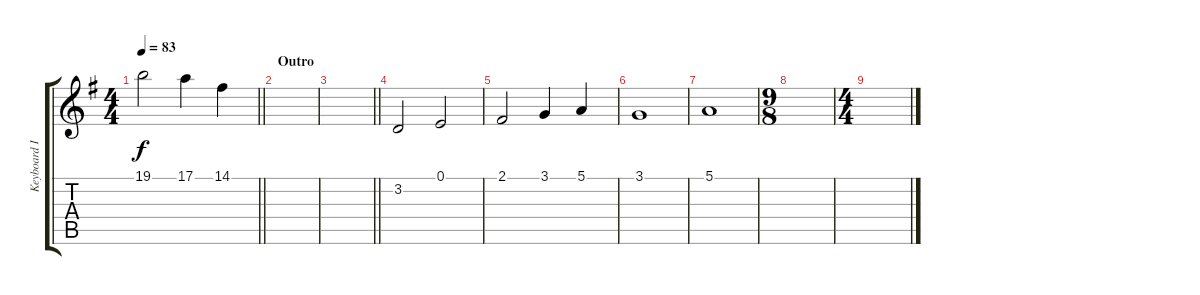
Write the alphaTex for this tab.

\track ("Keyboard I" "Keyboard I") {instrument stringensemble1}
\staff {score tabs}
\tuning (E4 B3 G3 D3 A2 E2) {hide}
\ts (4 4)
\tempo 83
\clef g2
\barLineRight lightlight
\ks g
19.1.2{dy f} 17.1.4 14.1.4 |
\section ("" "Outro")
|
\barLineRight lightlight
|
\section ("" "")
3.2.2 0.1.2 |
2.1.2 3.1.4 5.1.4 |
3.1.1 |
5.1.1 |
\ts (9 8)
|
\ts (4 4)
